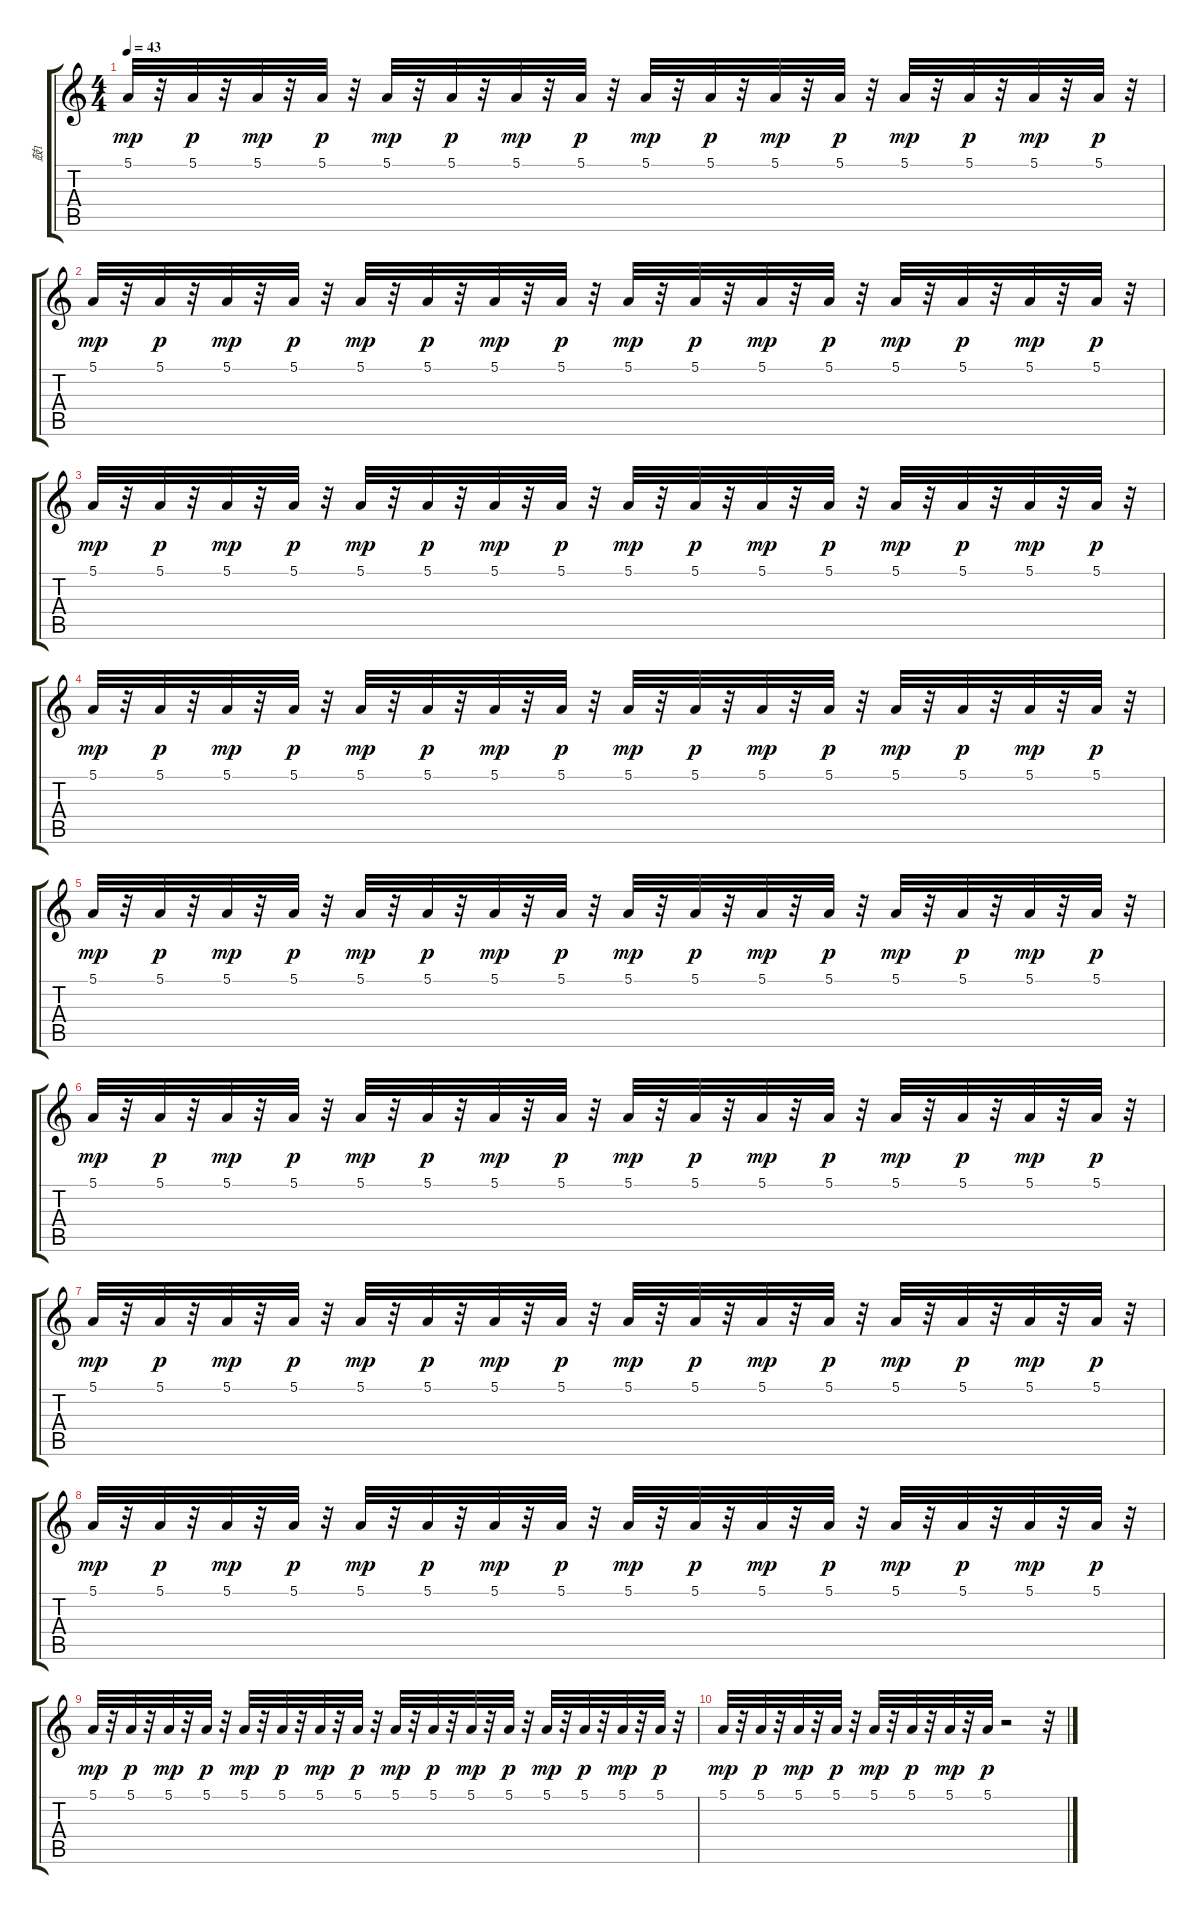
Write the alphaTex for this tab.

\track ("鼓1" "鼓1") {instrument synthstrings2}
\staff {score tabs}
\tuning (E4 B3 G3 D3 A2 E2) {hide}
\ts (4 4)
\tempo 43
\clef g2
\ks c
5.1.32{dy mp} r.32 5.1.32{dy p} r.32 5.1.32{dy mp} r.32 5.1.32{dy p} r.32 5.1.32{dy mp} r.32 5.1.32{dy p} r.32 5.1.32{dy mp} r.32 5.1.32{dy p} r.32 5.1.32{dy mp} r.32 5.1.32{dy p} r.32 5.1.32{dy mp} r.32 5.1.32{dy p} r.32 5.1.32{dy mp} r.32 5.1.32{dy p} r.32 5.1.32{dy mp} r.32 5.1.32{dy p} r.32 |
5.1.32{dy mp} r.32 5.1.32{dy p} r.32 5.1.32{dy mp} r.32 5.1.32{dy p} r.32 5.1.32{dy mp} r.32 5.1.32{dy p} r.32 5.1.32{dy mp} r.32 5.1.32{dy p} r.32 5.1.32{dy mp} r.32 5.1.32{dy p} r.32 5.1.32{dy mp} r.32 5.1.32{dy p} r.32 5.1.32{dy mp} r.32 5.1.32{dy p} r.32 5.1.32{dy mp} r.32 5.1.32{dy p} r.32 |
5.1.32{dy mp} r.32 5.1.32{dy p} r.32 5.1.32{dy mp} r.32 5.1.32{dy p} r.32 5.1.32{dy mp} r.32 5.1.32{dy p} r.32 5.1.32{dy mp} r.32 5.1.32{dy p} r.32 5.1.32{dy mp} r.32 5.1.32{dy p} r.32 5.1.32{dy mp} r.32 5.1.32{dy p} r.32 5.1.32{dy mp} r.32 5.1.32{dy p} r.32 5.1.32{dy mp} r.32 5.1.32{dy p} r.32 |
5.1.32{dy mp} r.32 5.1.32{dy p} r.32 5.1.32{dy mp} r.32 5.1.32{dy p} r.32 5.1.32{dy mp} r.32 5.1.32{dy p} r.32 5.1.32{dy mp} r.32 5.1.32{dy p} r.32 5.1.32{dy mp} r.32 5.1.32{dy p} r.32 5.1.32{dy mp} r.32 5.1.32{dy p} r.32 5.1.32{dy mp} r.32 5.1.32{dy p} r.32 5.1.32{dy mp} r.32 5.1.32{dy p} r.32 |
5.1.32{dy mp} r.32 5.1.32{dy p} r.32 5.1.32{dy mp} r.32 5.1.32{dy p} r.32 5.1.32{dy mp} r.32 5.1.32{dy p} r.32 5.1.32{dy mp} r.32 5.1.32{dy p} r.32 5.1.32{dy mp} r.32 5.1.32{dy p} r.32 5.1.32{dy mp} r.32 5.1.32{dy p} r.32 5.1.32{dy mp} r.32 5.1.32{dy p} r.32 5.1.32{dy mp} r.32 5.1.32{dy p} r.32 |
5.1.32{dy mp} r.32 5.1.32{dy p} r.32 5.1.32{dy mp} r.32 5.1.32{dy p} r.32 5.1.32{dy mp} r.32 5.1.32{dy p} r.32 5.1.32{dy mp} r.32 5.1.32{dy p} r.32 5.1.32{dy mp} r.32 5.1.32{dy p} r.32 5.1.32{dy mp} r.32 5.1.32{dy p} r.32 5.1.32{dy mp} r.32 5.1.32{dy p} r.32 5.1.32{dy mp} r.32 5.1.32{dy p} r.32 |
5.1.32{dy mp} r.32 5.1.32{dy p} r.32 5.1.32{dy mp} r.32 5.1.32{dy p} r.32 5.1.32{dy mp} r.32 5.1.32{dy p} r.32 5.1.32{dy mp} r.32 5.1.32{dy p} r.32 5.1.32{dy mp} r.32 5.1.32{dy p} r.32 5.1.32{dy mp} r.32 5.1.32{dy p} r.32 5.1.32{dy mp} r.32 5.1.32{dy p} r.32 5.1.32{dy mp} r.32 5.1.32{dy p} r.32 |
5.1.32{dy mp} r.32 5.1.32{dy p} r.32 5.1.32{dy mp} r.32 5.1.32{dy p} r.32 5.1.32{dy mp} r.32 5.1.32{dy p} r.32 5.1.32{dy mp} r.32 5.1.32{dy p} r.32 5.1.32{dy mp} r.32 5.1.32{dy p} r.32 5.1.32{dy mp} r.32 5.1.32{dy p} r.32 5.1.32{dy mp} r.32 5.1.32{dy p} r.32 5.1.32{dy mp} r.32 5.1.32{dy p} r.32 |
5.1.32{dy mp} r.32 5.1.32{dy p} r.32 5.1.32{dy mp} r.32 5.1.32{dy p} r.32 5.1.32{dy mp} r.32 5.1.32{dy p} r.32 5.1.32{dy mp} r.32 5.1.32{dy p} r.32 5.1.32{dy mp} r.32 5.1.32{dy p} r.32 5.1.32{dy mp} r.32 5.1.32{dy p} r.32 5.1.32{dy mp} r.32 5.1.32{dy p} r.32 5.1.32{dy mp} r.32 5.1.32{dy p} r.32 |
5.1.32{dy mp} r.32 5.1.32{dy p} r.32 5.1.32{dy mp} r.32 5.1.32{dy p} r.32 5.1.32{dy mp} r.32 5.1.32{dy p} r.32 5.1.32{dy mp} r.32 5.1.32{dy p} r.2 r.32
